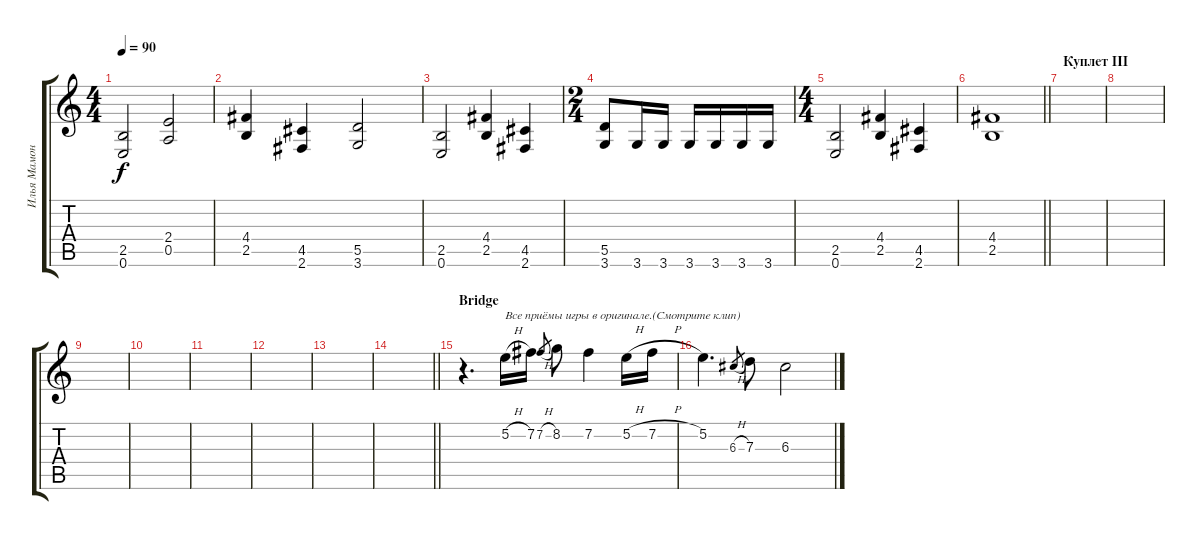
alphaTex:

\track ("Илья Мамонтов " "Илья Мамон") {instrument acousticguitarnylon}
\staff {score tabs}
\tuning (E4 B3 G3 D3 A2 E2) {hide}
\ts (4 4)
\tempo 90
\clef g2
\ks c
(2.5 0.6).2{dy f} (2.4 0.5).2 |
(4.4 2.5).4 (4.5 2.6).4 (5.5 3.6).2 |
(2.5 0.6).2 (4.4 2.5).4 (4.5 2.6).4 |
\ts (2 4)
(5.5 3.6).8 3.6.16 3.6.16 3.6.16 3.6.16 3.6.16 3.6.16 |
\ts (4 4)
(2.5 0.6).2 (4.4 2.5).4 (4.5 2.6).4 |
\barLineRight lightlight
(4.4 2.5).1 |
\section ("" "Куплет III")
|
|
|
|
|
|
|
\barLineRight lightlight
|
\section ("" "Bridge")
r.4{d instrument acousticguitarnylon} 5.2{h}.16{txt "Все приёмы игры в оригинале.(Смотрите клип)"} 7.2.16 7.2{h}.8{gr} 8.2.8 7.2.4 5.2{h}.16 7.2{h}.16 |
5.2.4{d} 6.3{h}.8{gr} 7.3.8 6.3.2
